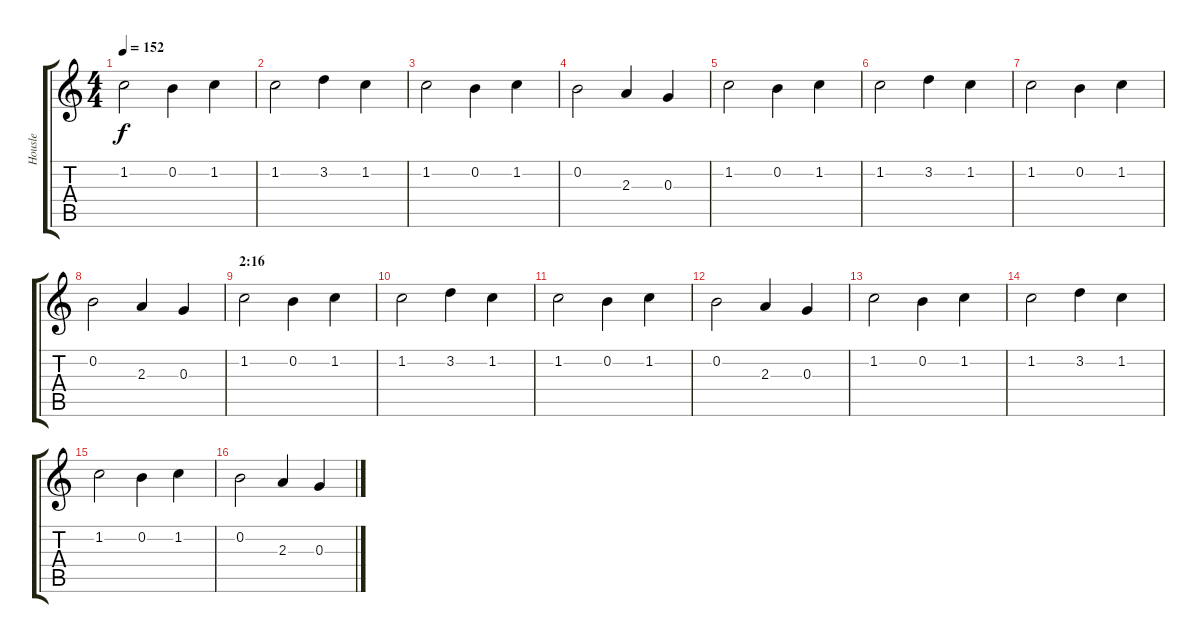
\track ("Housle" "Housle") {instrument violin}
\staff {score tabs}
\tuning (E5 B4 G4 D4 A3 E3) {hide}
\ts (4 4)
\tempo 152
\clef g2
\ks c
1.2.2{dy f} 0.2.4 1.2.4 |
1.2.2 3.2.4 1.2.4 |
1.2.2 0.2.4 1.2.4 |
0.2.2 2.3.4 0.3.4 |
1.2.2 0.2.4 1.2.4 |
1.2.2 3.2.4 1.2.4 |
1.2.2 0.2.4 1.2.4 |
0.2.2 2.3.4 0.3.4 |
\section ("" "2:16")
1.2.2{volume 7} 0.2.4 1.2.4 |
1.2.2 3.2.4 1.2.4 |
1.2.2 0.2.4 1.2.4 |
0.2.2 2.3.4 0.3.4 |
1.2.2 0.2.4 1.2.4 |
1.2.2 3.2.4 1.2.4 |
1.2.2 0.2.4 1.2.4 |
0.2.2 2.3.4 0.3.4
